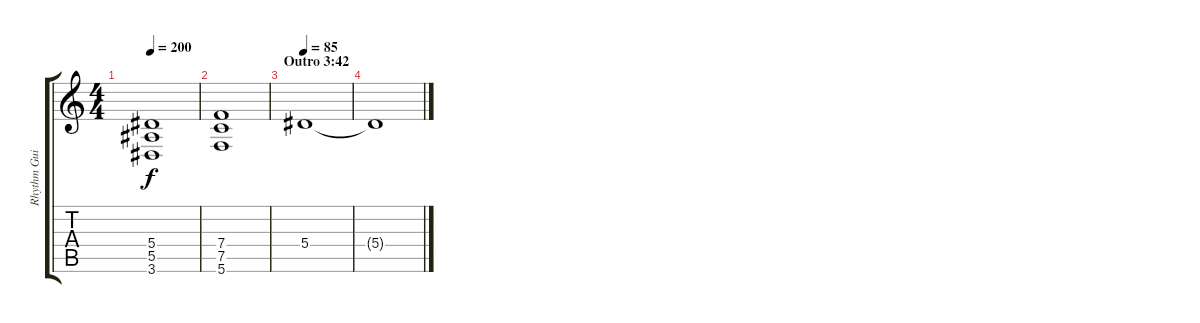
\track ("Rhythm Guitar (Robert Sennebaeck)" "Rhythm Gui") {instrument distortionguitar}
\staff {score tabs}
\tuning (C4 G3 Eb3 Bb2 F2 C2) {hide}
\ts (4 4)
\tempo 200
\clef g2
\ks c
(5.4 5.5 3.6).1{dy f} |
(7.4 7.5 5.6).1 |
\section ("" "Outro 3:42")
\tempo 85
5.4.1{volume 0} |
5.4{t}.1
